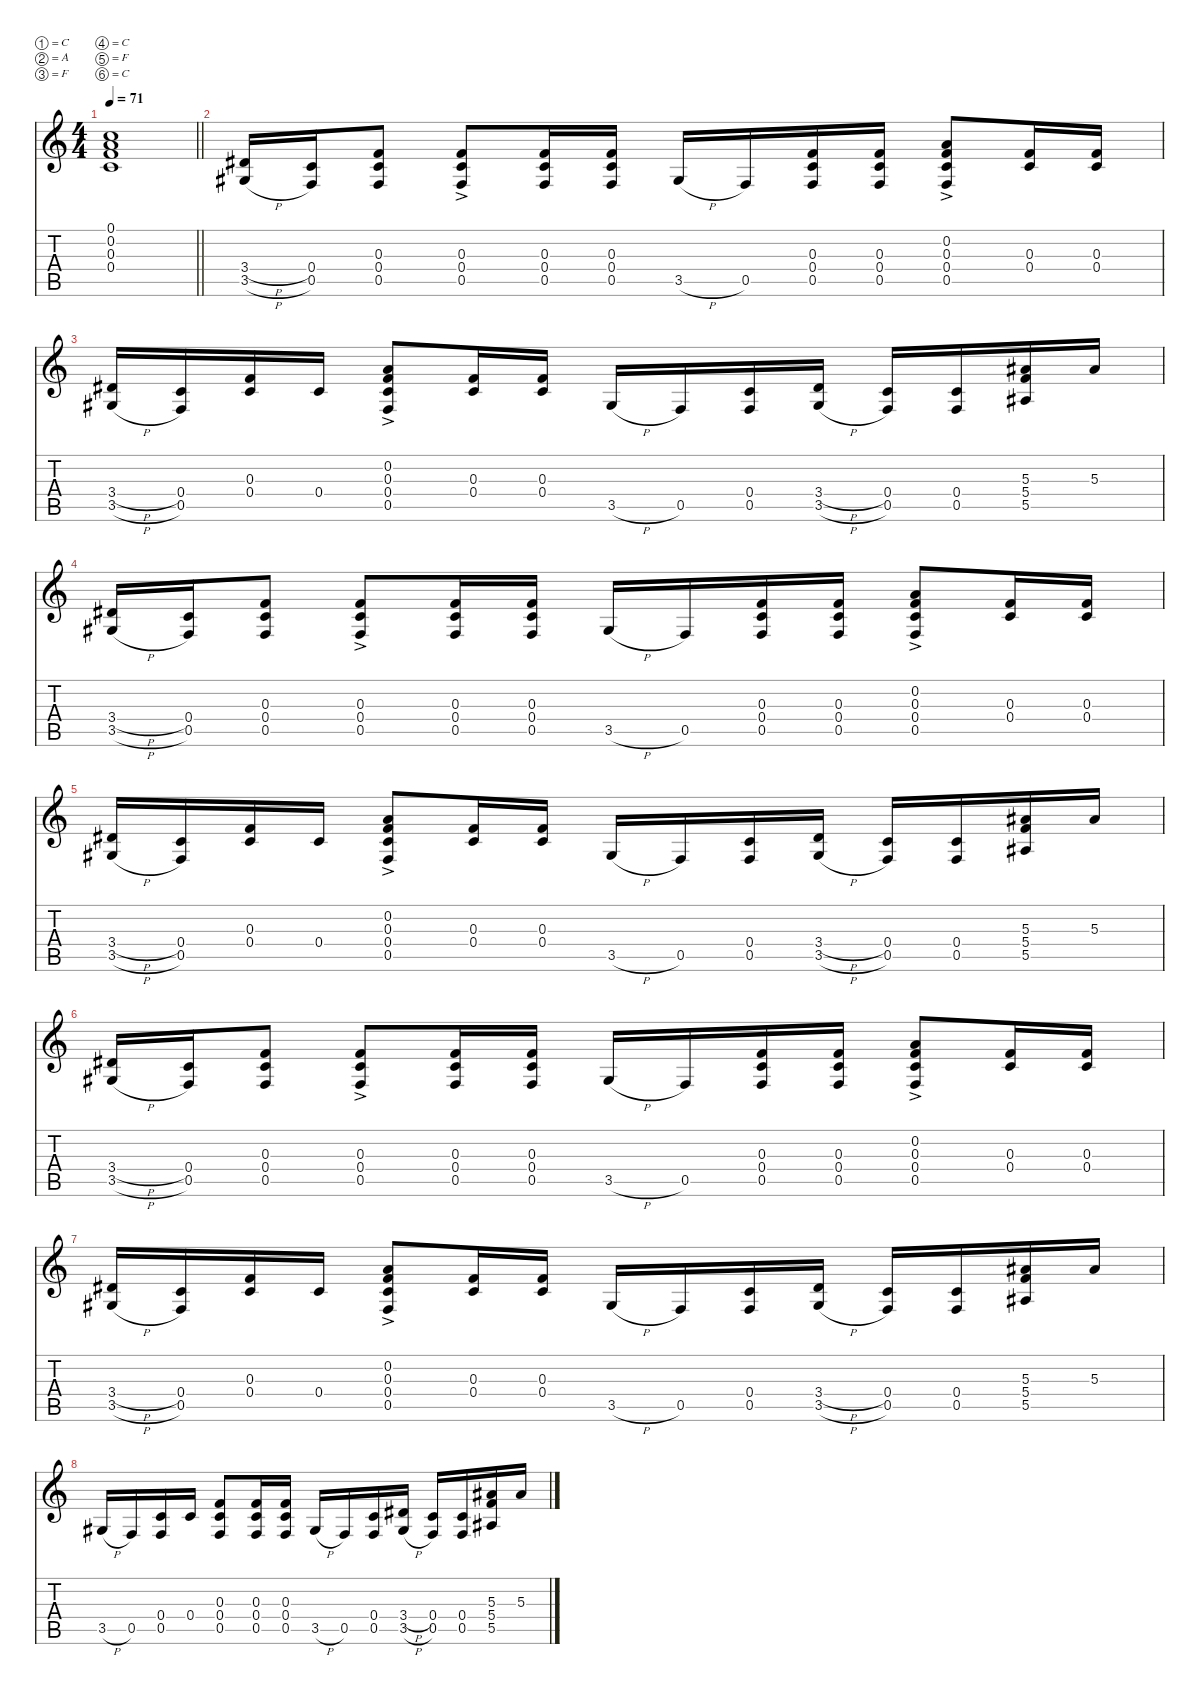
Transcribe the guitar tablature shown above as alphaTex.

\defaultSystemsLayout 4
\hideDynamics
\bracketExtendMode nobrackets
\singleTrackTrackNamePolicy hidden
\multiTrackTrackNamePolicy hidden
\firstSystemTrackNameMode fullname
\firstSystemTrackNameOrientation horizontal
\otherSystemsTrackNameOrientation horizontal
\track ("Guitar 1" "el.guit.") {defaultSystemsLayout 4 instrument electricguitarclean}
\staff {score tabs}
\tuning (C4 A3 F3 C3 F2 C2)
\ts (4 4)
\tempo 71
\clef g2
\barLineRight lightlight
\ks c
(0.1{t} 0.2{t} 0.3{t} 0.4{t}).1{dy f beam Up} |
(3.4{h acc #} 3.5{h acc #}).16{dy mf beam Up} (0.4 0.5).16{beam Up} (0.3 0.4 0.5).8{beam Up} (0.3{ac} 0.4{ac} 0.5{ac}).8{beam Up} (0.3 0.4 0.5).16{beam Up} (0.3 0.4 0.5).16{beam Up} 3.5{h acc #}.16{beam Up} 0.5.16{beam Up} (0.3 0.4 0.5).16{beam Up} (0.3 0.4 0.5).16{beam Up} (0.2{ac} 0.3{ac} 0.4{ac} 0.5{ac}).8{beam Up} (0.3 0.4).16{beam Up} (0.3 0.4).16{beam Up} |
(3.4{h acc #} 3.5{h acc #}).16{beam Up} (0.4 0.5).16{beam Up} (0.3 0.4).16{beam Up} 0.4.16{beam Up} (0.2{ac} 0.3{ac} 0.4{ac} 0.5{ac}).8{beam Up} (0.3 0.4).16{beam Up} (0.3 0.4).16{beam Up} 3.5{h acc #}.16{beam Up} 0.5.16{beam Up} (0.4 0.5).16{beam Up} (3.4{h acc #} 3.5{h acc #}).16{beam Up} (0.4 0.5).16{beam Up} (0.4 0.5).16{beam Up} (5.3{acc #} 5.4 5.5{acc #}).16{beam Up} 5.3{acc #}.16{beam Up} |
(3.4{h acc #} 3.5{h acc #}).16{beam Up} (0.4 0.5).16{beam Up} (0.3 0.4 0.5).8{beam Up} (0.3{ac} 0.4{ac} 0.5{ac}).8{beam Up} (0.3 0.4 0.5).16{beam Up} (0.3 0.4 0.5).16{beam Up} 3.5{h acc #}.16{beam Up} 0.5.16{beam Up} (0.3 0.4 0.5).16{beam Up} (0.3 0.4 0.5).16{beam Up} (0.2{ac} 0.3{ac} 0.4{ac} 0.5{ac}).8{beam Up} (0.3 0.4).16{beam Up} (0.3 0.4).16{beam Up} |
(3.4{h acc #} 3.5{h acc #}).16{beam Up} (0.4 0.5).16{beam Up} (0.3 0.4).16{beam Up} 0.4.16{beam Up} (0.2{ac} 0.3{ac} 0.4{ac} 0.5{ac}).8{beam Up} (0.3 0.4).16{beam Up} (0.3 0.4).16{beam Up} 3.5{h acc #}.16{beam Up} 0.5.16{beam Up} (0.4 0.5).16{beam Up} (3.4{h acc #} 3.5{h acc #}).16{beam Up} (0.4 0.5).16{beam Up} (0.4 0.5).16{beam Up} (5.3{acc #} 5.4 5.5{acc #}).16{beam Up} 5.3{acc #}.16{beam Up} |
(3.4{h acc #} 3.5{h acc #}).16{beam Up} (0.4 0.5).16{beam Up} (0.3 0.4 0.5).8{beam Up} (0.3{ac} 0.4{ac} 0.5{ac}).8{beam Up} (0.3 0.4 0.5).16{beam Up} (0.3 0.4 0.5).16{beam Up} 3.5{h acc #}.16{beam Up} 0.5.16{beam Up} (0.3 0.4 0.5).16{beam Up} (0.3 0.4 0.5).16{beam Up} (0.2{ac} 0.3{ac} 0.4{ac} 0.5{ac}).8{beam Up} (0.3 0.4).16{beam Up} (0.3 0.4).16{beam Up} |
(3.4{h acc #} 3.5{h acc #}).16{beam Up} (0.4 0.5).16{beam Up} (0.3 0.4).16{beam Up} 0.4.16{beam Up} (0.2{ac} 0.3{ac} 0.4{ac} 0.5{ac}).8{beam Up} (0.3 0.4).16{beam Up} (0.3 0.4).16{beam Up} 3.5{h acc #}.16{beam Up} 0.5.16{beam Up} (0.4 0.5).16{beam Up} (3.4{h acc #} 3.5{h acc #}).16{beam Up} (0.4 0.5).16{beam Up} (0.4 0.5).16{beam Up} (5.3{acc #} 5.4 5.5{acc #}).16{beam Up} 5.3{acc #}.16{beam Up} |
3.5{h acc #}.16{beam Up} 0.5.16{beam Up} (0.4 0.5).16{beam Up} 0.4.16{beam Up} (0.3 0.4 0.5).8{beam Up} (0.3 0.4 0.5).16{beam Up} (0.3 0.4 0.5).16{beam Up} 3.5{h acc #}.16{beam Up} 0.5.16{beam Up} (0.4 0.5).16{beam Up} (3.4{h acc #} 3.5{h acc #}).16{beam Up} (0.4 0.5).16{beam Up} (0.4 0.5).16{beam Up} (5.3{acc #} 5.4 5.5{acc #}).16{beam Up} 5.3{acc #}.16{beam Up}
